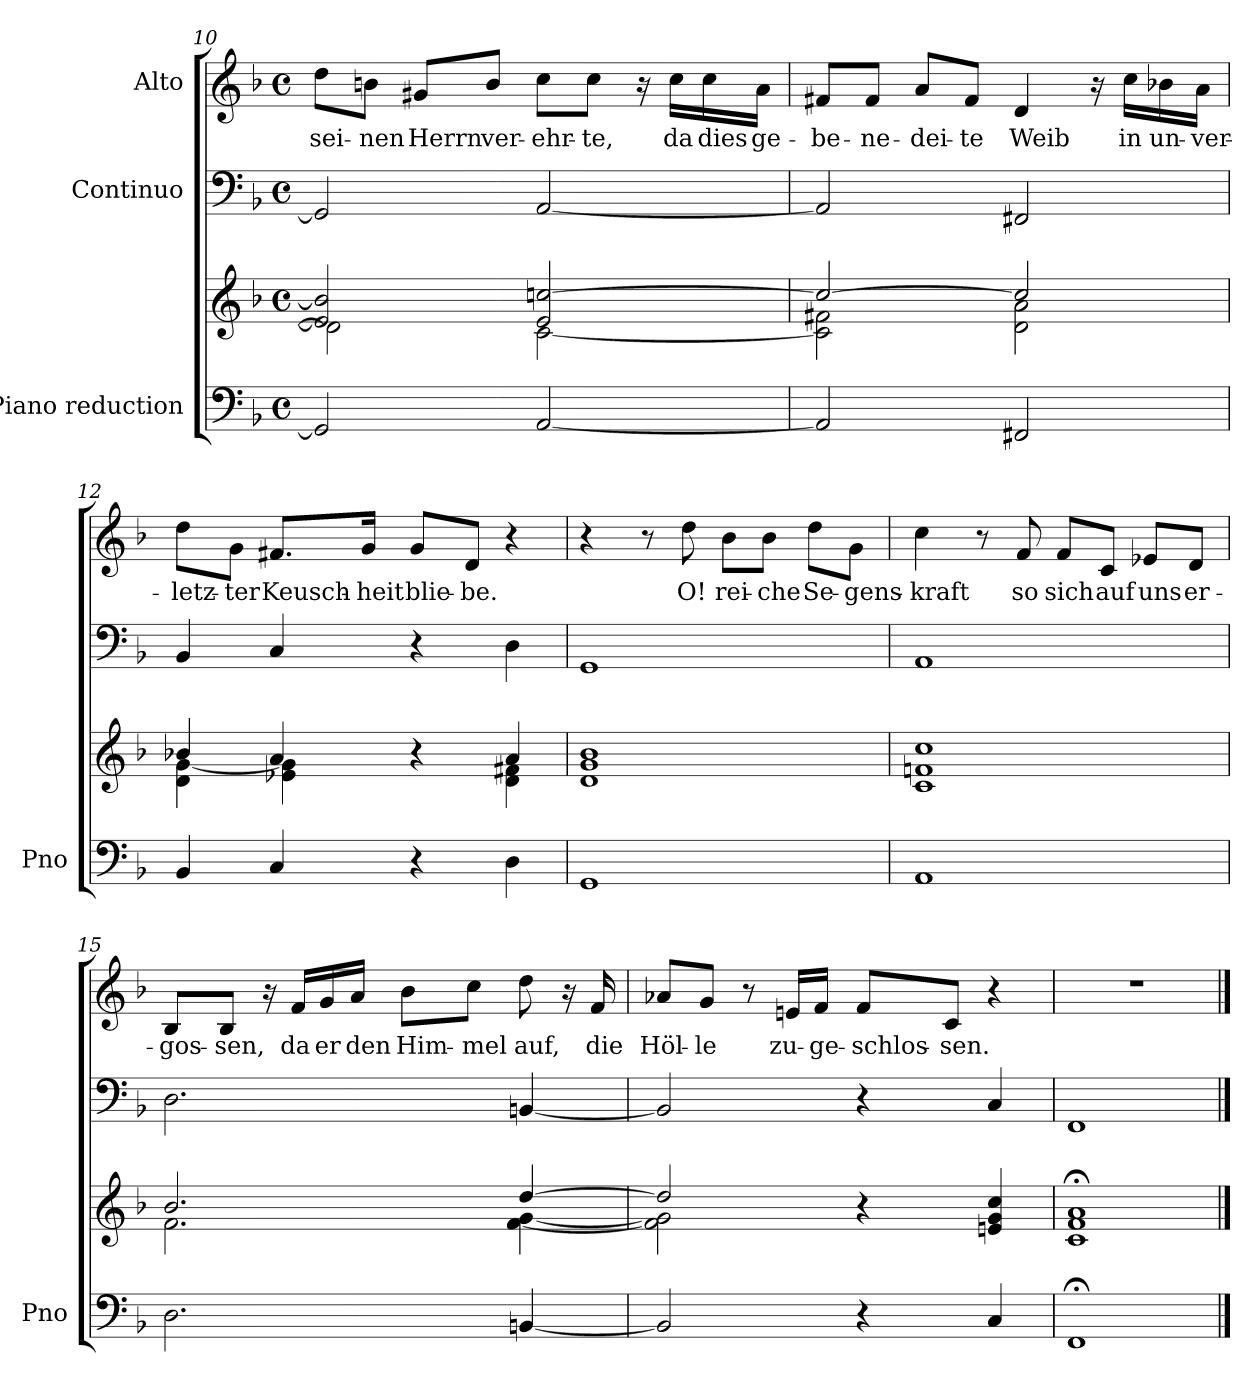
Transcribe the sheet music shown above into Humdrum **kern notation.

**kern	**kern	**kern	**kern	**text
*part3	*part3	*part2	*part1	*part1
*staff4	*staff3	*staff2	*staff1	*staff1
*I"Piano reduction	*	*I"Continuo	*I"Alto	*
*I'Pno	*	*	*	*
!!LO:LB:g=z
*clefF4	*clefG2	*clefF4	*clefG2	*
*k[b-]	*k[b-]	*k[b-]	*k[b-]	*
*M4/4	*M4/4	*M4/4	*M4/4	*
*met(c)	*met(c)	*met(c)	*met(c)	*
=10	=10	=10	=10	=10
*	*^	*	*	*
!	!	!	!	!	!LO:LY:b
2GG#/]	2e/] 2b/]	2d\]	2GG#/]	8dd\L	sei-
!	!	!	!	!	!LO:LY:b
.	.	.	.	8bn\J	nen
!	!	!	!	!	!LO:LY:b
.	.	.	.	8g#X/L	Herrn
!	!	!	!	!	!LO:LY:b
.	.	.	.	8b/J	ver-
!	!	!	!	!	!LO:LY:b
[2AA/	2e/ [2ccn/	[2c\	[2AA/	8cc\L	ehr-
!	!	!	!	!	!LO:LY:b
.	.	.	.	8cc\J	te,
.	.	.	.	16r	.
!	!	!	!	!	!LO:LY:b
.	.	.	.	16cc\LL	da
!	!	!	!	!	!LO:LY:b
.	.	.	.	16cc\	dies
!	!	!	!	!	!LO:LY:b
.	.	.	.	16a\JJ	ge-
=11	=11	=11	=11	=11	=11
!	!	!	!	!	!LO:LY:b
2AA/]	2cc/_	2c\] 2f#X\	2AA/]	8f#X/L	be-
!	!	!	!	!	!LO:LY:b
.	.	.	.	8f#/J	ne-
!	!	!	!	!	!LO:LY:b
.	.	.	.	8a/L	dei-
!	!	!	!	!	!LO:LY:b
.	.	.	.	8f#/J	te
!	!	!	!	!	!LO:LY:b
2FF#X/	2cc/]	2d\ 2a\	2FF#X/	4d/	Weib
.	.	.	.	16r	.
!	!	!	!	!	!LO:LY:b
.	.	.	.	16cc\LL	in
!	!	!	!	!	!LO:LY:b
.	.	.	.	16b-X\	un-
!	!	!	!	!	!LO:LY:b
.	.	.	.	16a\JJ	ver-
=12	=12	=12	=12	=12	=12
!	!	!	!	!	!LO:LY:b
4BB-/	4b-X/	4d\ [4g\	4BB-/	8dd\L	letz-
!	!	!	!	!	!LO:LY:b
.	.	.	.	8g\J	-ter
!	!	!	!	!	!LO:LY:b
4C/	4a/	4e-X\ 4g\]	4C/	8.f#X/L	Keusch-
!	!	!	!	!	!LO:LY:b
.	.	.	.	16g/Jk	heit
!	!	!	!	!	!LO:LY:b
4r	4r	4ryy	4r	8g/L	blie-
!	!	!	!	!	!LO:LY:b
.	.	.	.	8d/J	be.
4D\	4a/	4d\ 4f#X\	4D\	4r	.
*	*v	*v	*	*	*
=13	=13	=13	=13	=13
1GG	1d 1g 1b-	1GG	4r	.
.	.	.	8r	.
!	!	!	!	!LO:LY:b
.	.	.	8dd\	O!
!	!	!	!	!LO:LY:b
.	.	.	8b-\L	rei-
!	!	!	!	!LO:LY:b
.	.	.	8b-\J	-che
!	!	!	!	!LO:LY:b
.	.	.	8dd\L	Se-
!	!	!	!	!LO:LY:b
.	.	.	8g\J	-gens-
=14	=14	=14	=14	=14
!	!	!	!	!LO:LY:b
1AA	1c 1fn 1cc	1AA	4cc\	-kraft
.	.	.	8r	.
!	!	!	!	!LO:LY:b
.	.	.	8f/	so
!	!	!	!	!LO:LY:b
.	.	.	8f/L	sich
!	!	!	!	!LO:LY:b
.	.	.	8c/J	auf
!	!	!	!	!LO:LY:b
.	.	.	8e-X/L	uns
!	!	!	!	!LO:LY:b
.	.	.	8d/J	er-
!!LO:LB:g=z
=15	=15	=15	=15	=15
*	*^	*	*	*
!	!	!	!	!	!LO:LY:b
2.D\	2.b-/	2.f\	2.D\	8B-/L	gos-
!	!	!	!	!	!LO:LY:b
.	.	.	.	8B-/J	sen,
.	.	.	.	16r	.
!	!	!	!	!	!LO:LY:b
.	.	.	.	16f/LL	da
!	!	!	!	!	!LO:LY:b
.	.	.	.	16g/	er
!	!	!	!	!	!LO:LY:b
.	.	.	.	16a/JJ	den
!	!	!	!	!	!LO:LY:b
.	.	.	.	8b-\L	Him-
!	!	!	!	!	!LO:LY:b
.	.	.	.	8cc\J	mel
!	!	!	!	!	!LO:LY:b
[4BBn/	[4dd/	[4f\ [>4g\	[4BBn/	8dd\	auf,
.	.	.	.	16r	.
!	!	!	!	!	!LO:LY:b
.	.	.	.	16f/	die
=16	=16	=16	=16	=16	=16
!	!	!	!	!	!LO:LY:b
2BB/]	2dd/]	2f\] 2g\]	2BB/]	8a-X/L	Höl-
!	!	!	!	!	!LO:LY:b
.	.	.	.	8g/J	le
.	.	.	.	8r	.
!	!	!	!	!	!LO:LY:b
.	.	.	.	16en/LL	zu-
!	!	!	!	!	!LO:LY:b
.	.	.	.	16f/JJ	ge-
!	!	!	!	!	!LO:LY:b
4r	4r	4ryy	4r	8f/L	schlos-
!	!	!	!	!	!LO:LY:b
.	.	.	.	8c/J	sen.
4C/	4en/ 4g/ 4cc/	4ryy	4C/	4r	.
*	*v	*v	*	*	*
=17	=17	=17	=17	=17
1FF;<	1c;< 1f;< 1a;<	1FF	1r	.
==	==	==	==	==
*-	*-	*-	*-	*-
